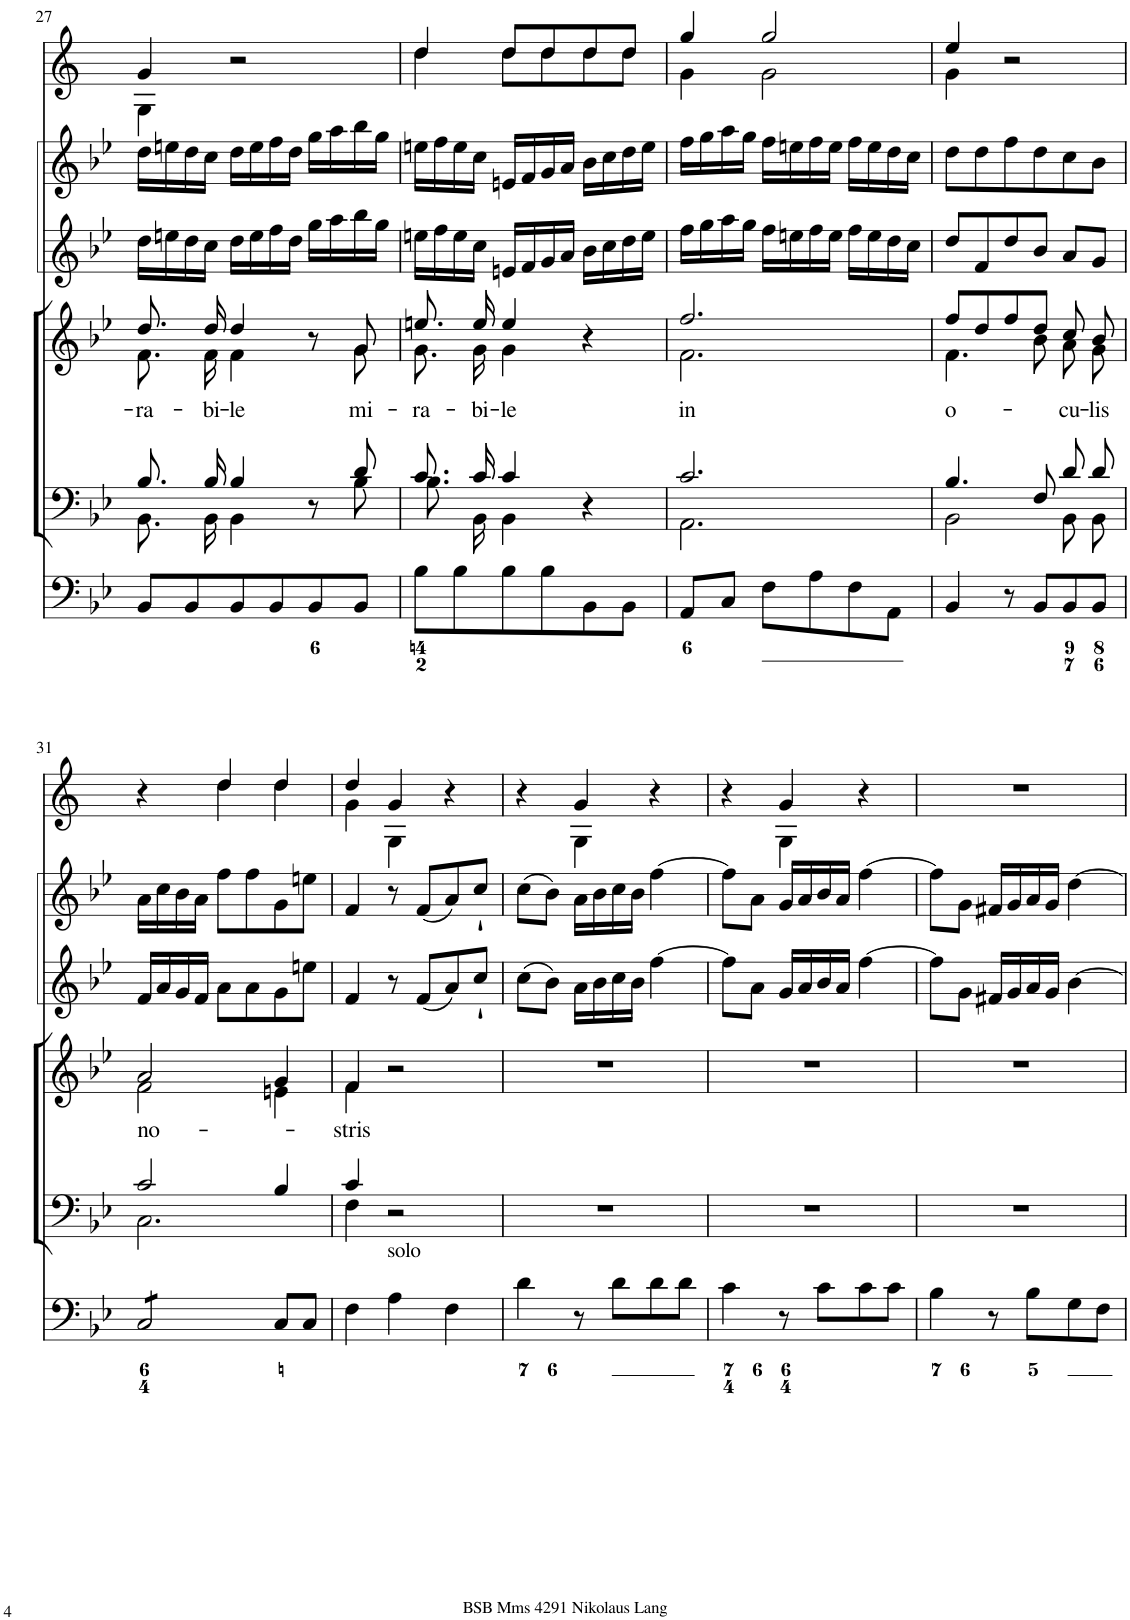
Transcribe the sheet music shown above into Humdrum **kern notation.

**kern	**kern	**kern	**text	**kern	**kern	**kern
*part6	*part5	*part4	*part4	*part3	*part2	*part1
*staff6	*staff5	*staff4	*staff4	*staff3	*staff2	*staff1
*I"Organ	*I"Voice	*I"Voice	*	*I"[Violin 2]	*I"[Violin 1]	*I"Clarini in B[b]
*	*	*	*	*I'Vln	*I'Vln	*
!!LO:PB:g=z
*clefF4	*clefF4	*clefG2	*	*clefG2	*clefG2	*clefG2
*	*	*	*	*	*	*Trd1c2
*k[b-e-]	*k[b-e-]	*k[b-e-]	*	*k[b-e-]	*k[b-e-]	*k[]
*M3/4	*M3/4	*M3/4	*	*M3/4	*M3/4	*M3/4
=27	=27	=27	=27	=27	=27	=27
*	*^	*	*	*	*	*
!	!	!	!	!LO:LY:b	!	!	!
*	*	*	*^	*	*	*	*^
8BB-/L	8.B-/L	8.BB-\L	8.dd/	8.f\	-ra-	16dd\LL	16dd\LL	4g/	4G\
.	.	.	.	.	.	16een\	16een\	.	.
8BB-/	.	.	.	.	.	16dd\	16dd\	.	.
!	!	!	!	!	!LO:LY:b	!	!	!	!
.	16B-/Jk	16BB-\Jk	16dd/	16f\	-bi-	16cc\JJ	16cc\JJ	.	.
!	!	!	!	!	!LO:LY:b	!	!	!	!
8BB-/	4B-/	4BB-\	4dd/	4f\	-le	16dd\LL	16dd\LL	2r	2ryy
.	.	.	.	.	.	16ee\	16ee\	.	.
8BB-/	.	.	.	.	.	16ff\	16ff\	.	.
.	.	.	.	.	.	16dd\JJ	16dd\JJ	.	.
8BB-/	8r	8ryy	8r	8ryy	.	16gg\LL	16gg\LL	.	.
.	.	.	.	.	.	16aa\	16aa\	.	.
!	!	!	!	!	!LO:LY:b	!	!	!	!
8BB-/J	8d/	8B-\	8g/	8g\	mi-	16bb-\	16bb-\	.	.
.	.	.	.	.	.	16gg\JJ	16gg\JJ	.	.
=28	=28	=28	=28	=28	=28	=28	=28	=28	=28
!	!	!	!	!	!LO:LY:b	!	!	!	!
8B-\L	8.c/L	8.B-\L	8.een/	8.g\	-ra-	16een\LL	16een\LL	4dd/	4dd\
.	.	.	.	.	.	16ff\	16ff\	.	.
8B-\	.	.	.	.	.	16ee\	16ee\	.	.
!	!	!	!	!	!LO:LY:b	!	!	!	!
.	16c/Jk	16BB-\Jk	16ee/	16g\	-bi-	16cc\JJ	16cc\JJ	.	.
!	!	!	!	!	!LO:LY:b	!	!	!	!
8B-\	4c/	4BB-\	4ee/	4g\	-le	16en/LL	16en/LL	8dd/L	8dd\L
.	.	.	.	.	.	16f/	16f/	.	.
8B-\	.	.	.	.	.	16g/	16g/	8dd/	8dd\
.	.	.	.	.	.	16a/JJ	16a/JJ	.	.
8BB-\	4r	4ryy	4r	4ryy	.	16b-\LL	16b-\LL	8dd/	8dd\
.	.	.	.	.	.	16cc\	16cc\	.	.
8BB-\J	.	.	.	.	.	16dd\	16dd\	8dd/J	8dd\J
.	.	.	.	.	.	16ee\JJ	16ee\JJ	.	.
=29	=29	=29	=29	=29	=29	=29	=29	=29	=29
!	!	!	!	!	!LO:LY:b	!	!	!	!
8AA/L	2.c/	2.AA\	2.ff/	2.f\	in	16ff\LL	16ff\LL	4gg/	4g\
.	.	.	.	.	.	16gg\	16gg\	.	.
8C/J	.	.	.	.	.	16aa\	16aa\	.	.
.	.	.	.	.	.	16gg\JJ	16gg\JJ	.	.
8F\L	.	.	.	.	.	16ff\LL	16ff\LL	2gg/	2g\
.	.	.	.	.	.	16een\	16een\	.	.
8A\	.	.	.	.	.	16ff\	16ff\	.	.
.	.	.	.	.	.	16ee\JJ	16ee\JJ	.	.
8F\	.	.	.	.	.	16ff\LL	16ff\LL	.	.
.	.	.	.	.	.	16ee\	16ee\	.	.
8AA\J	.	.	.	.	.	16dd\	16dd\	.	.
.	.	.	.	.	.	16cc\JJ	16cc\JJ	.	.
=30	=30	=30	=30	=30	=30	=30	=30	=30	=30
!	!	!	!	!	!LO:LY:b	!	!	!	!
4BB-/	4.B-/	2BB-\	8ff/L	4.f\	o-	8dd/L	8dd\L	4ee/	4g\
.	.	.	8dd/	.	.	8f/	8dd\	.	.
8r	.	.	8ff/	.	.	8dd/	8ff\	2r	2ryy
8BB-/L	8F/	.	8dd/J	8b-\	.	8b-/J	8dd\	.	.
!	!	!	!	!	!LO:LY:b	!	!	!	!
8BB-/	8d/L	8BB-\L	8cc/	8a\	-cu-	8a/L	8cc\	.	.
!	!	!	!	!	!LO:LY:b	!	!	!	!
8BB-/J	8d/J	8BB-\J	8b-/	8g\	-lis	8g/J	8b-\J	.	.
!!LO:LB:g=z	!!
=31	=31	=31	=31	=31	=31	=31	=31	=31	=31
!	!	!	!	!	!LO:LY:b	!	!	!	!
*tremolo	*	*	*	*	*	*	*	*	*
8C/L	2c/	2.C\	2a/	2f\	no-	16f/LL	16a\LL	4r	4ryy
.	.	.	.	.	.	16a/	16cc\	.	.
8C/	.	.	.	.	.	16g/	16b-\	.	.
.	.	.	.	.	.	16f/JJ	16a\JJ	.	.
8C/	.	.	.	.	.	8a\L	8ff\L	4dd/	4dd\
8C/J	.	.	.	.	.	8a\	8ff\	.	.
*Xtremolo	*	*	*	*	*	*	*	*	*
8C/L	4B-/	.	4g/	4en\	.	8g\	8g\	4dd/	4dd\
8C/J	.	.	.	.	.	8een\J	8een\J	.	.
=32	=32	=32	=32	=32	=32	=32	=32	=32	=32
!	!	!	!	!	!LO:LY:b	!	!	!	!
4F\	4c/	4F\	4f/	4f\	-stris	4f/	4f/	4dd/	4g\
!LO:TX:a:t=solo	!	!	!	!	!	!	!	!	!
4A\	2r	2ryy	2r	2ryy	.	8r	8r	4g/	4G\
.	.	.	.	.	.	(8f/L	(8f/L	.	.
4F\	.	.	.	.	.	8a/)	8a/)	4r	4ryy
.	.	.	.	.	.	8cc`/J	8cc`/J	.	.
*	*v	*v	*	*	*	*	*	*	*
*	*	*v	*v	*	*	*	*	*
=33	=33	=33	=33	=33	=33	=33	=33
4d\	2.r	2.r	.	(8cc\L	(8cc\L	4r	4ryy
.	.	.	.	8b-\J)	8b-\J)	.	.
8r	.	.	.	16a\LL	16a\LL	4g/	4G\
.	.	.	.	16b-\	16b-\	.	.
8d\L	.	.	.	16cc\	16cc\	.	.
.	.	.	.	16b-\JJ	16b-\JJ	.	.
8d\	.	.	.	[4ff\	[4ff\	4r	4ryy
8d\J	.	.	.	.	.	.	.
=34	=34	=34	=34	=34	=34	=34	=34
4c\	2.r	2.r	.	8ff\L]	8ff\L]	4r	4ryy
.	.	.	.	8a\J	8a\J	.	.
8r	.	.	.	16g/LL	16g/LL	4g/	4G\
.	.	.	.	16a/	16a/	.	.
8c\L	.	.	.	16b-/	16b-/	.	.
.	.	.	.	16a/JJ	16a/JJ	.	.
8c\	.	.	.	[4ff\	[4ff\	4r	4ryy
8c\J	.	.	.	.	.	.	.
*	*	*	*	*	*	*v	*v
=35	=35	=35	=35	=35	=35	=35
4B-\	2.r	2.r	.	8ff\L]	8ff\L]	2.r
.	.	.	.	8g\J	8g\J	.
8r	.	.	.	16f#X/LL	16f#X/LL	.
.	.	.	.	16g/	16g/	.
8B-\L	.	.	.	16a/	16a/	.
.	.	.	.	16g/JJ	16g/JJ	.
8G\	.	.	.	[4b-\	[4dd\	.
8F\J	.	.	.	.	.	.
=	=	=	=	=	=	=
*-	*-	*-	*-	*-	*-	*-
